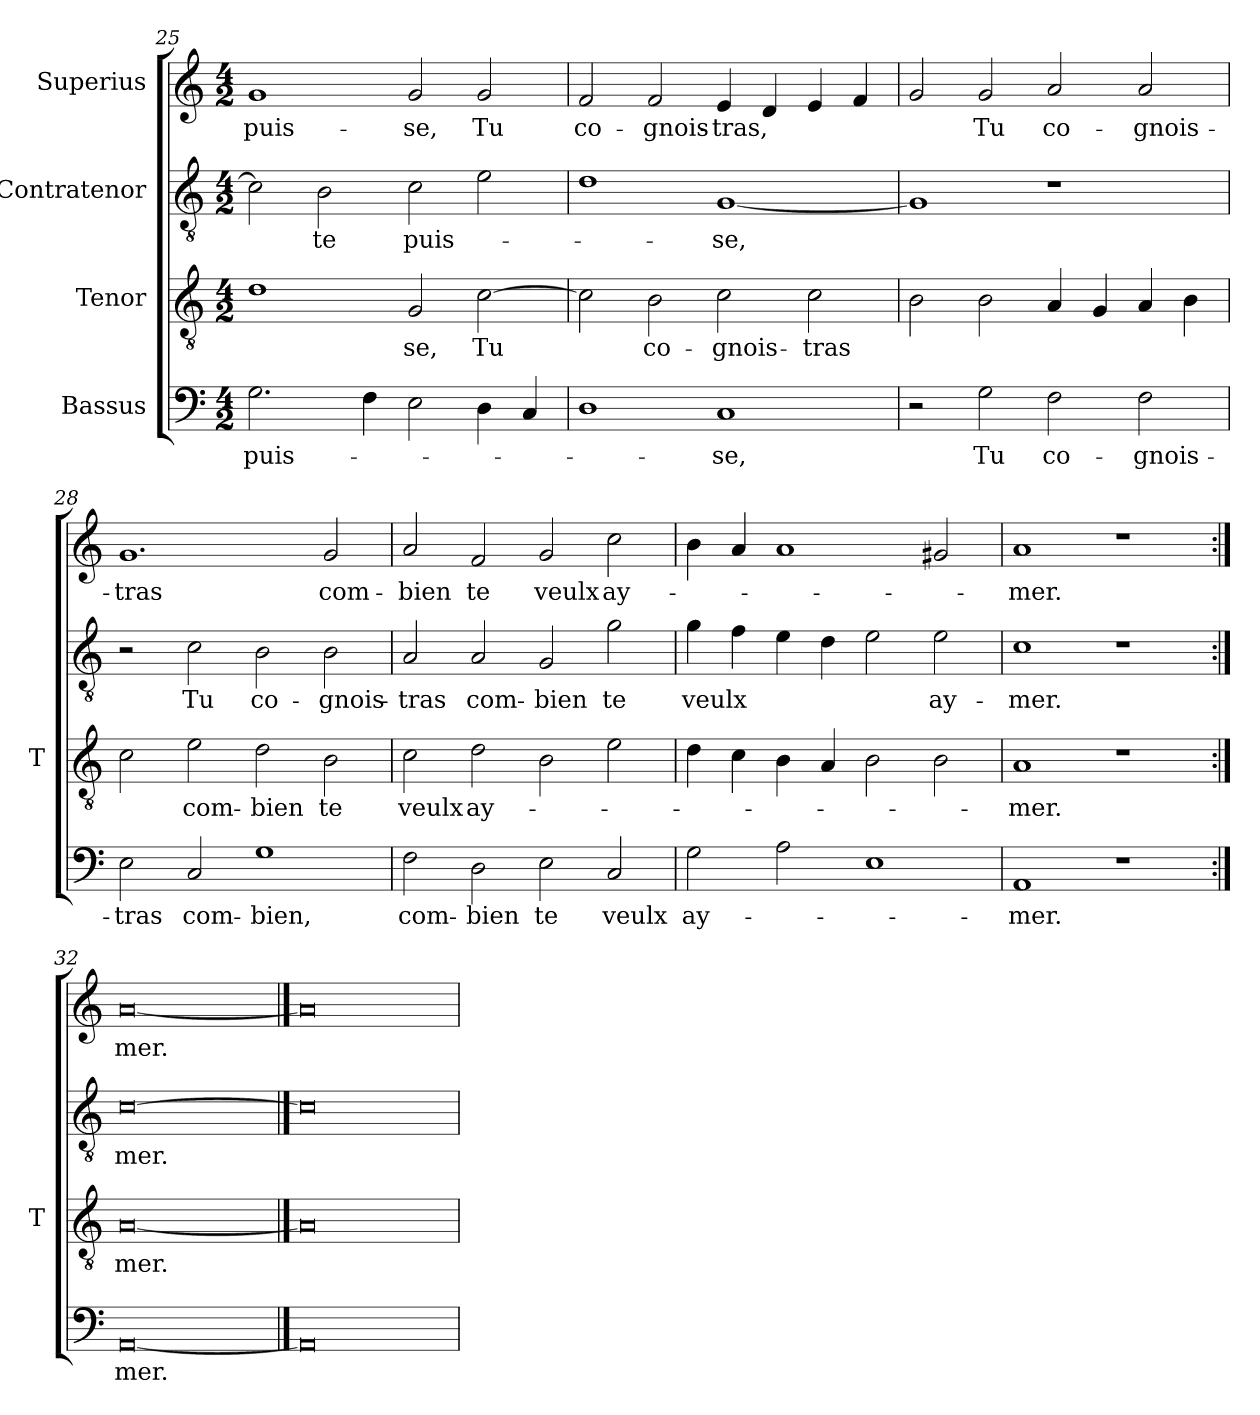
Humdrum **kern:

**kern	**text	**kern	**text	**kern	**text	**kern	**text
*part4	*part4	*part3	*part3	*part2	*part2	*part1	*part1
*staff4	*staff4	*staff3	*staff3	*staff2	*staff2	*staff1	*staff1
*I"Bassus	*	*I"Tenor	*	*I"Contratenor	*	*I"Superius	*
*	*	*I'T	*	*	*	*	*
*clefF4	*	*clefGv2	*	*clefGv2	*	*clefG2	*
*k[]	*	*k[]	*	*k[]	*	*k[]	*
*M4/2	*	*M4/2	*	*M4/2	*	*M4/2	*
=25	=25	=25	=25	=25	=25	=25	=25
2.G	puis-	1d	.	2c]	.	1g	puis-
.	.	.	.	2B	-te	.	.
4F	.	.	.	.	.	.	.
2E	.	2G	-se,	2c	puis-	2g	-se,
4D	.	[2c	-Tu	2e	.	2g	-Tu
4C	.	.	.	.	.	.	.
=26	=26	=26	=26	=26	=26	=26	=26
1D	.	2c]	.	1d	.	2f	co-
.	.	2B	co-	.	.	2f	gnois-
1C	-se,	2c	gnois-	[1G	-se,	4e	-tras,
.	.	.	.	.	.	4d	.
.	.	2c	-tras	.	.	4e	.
.	.	.	.	.	.	4f	.
=27	=27	=27	=27	=27	=27	=27	=27
2r	.	2B	.	1G]	.	2g	.
2G	-Tu	2B	.	.	.	2g	-Tu
2F	co-	4A	.	1r	.	2a	co-
.	.	4G	.	.	.	.	.
2F	gnois-	4A	.	.	.	2a	gnois-
.	.	4B	.	.	.	.	.
=28	=28	=28	=28	=28	=28	=28	=28
2E	-tras	2c	.	2r	.	1.g	-tras
2C	com-	2e	com-	2c	-Tu	.	.
1G	-bien,	2d	-bien	2B	co-	.	.
.	.	2B	-te	2B	gnois-	2g	com-
=29	=29	=29	=29	=29	=29	=29	=29
2F	com-	2c	-veulx	2A	-tras	2a	-bien
2D	-bien	2d	ay-	2A	com-	2f	-te
2E	-te	2B	.	2G	-bien	2g	-veulx
2C	-veulx	2e	.	2g	-te	2cc	ay-
=30	=30	=30	=30	=30	=30	=30	=30
2G	ay-	4d	.	4g	-veulx	4b	.
.	.	4c	.	4f	.	4a	.
2A	.	4B	.	4e	.	1a	.
.	.	4A	.	4d	.	.	.
1E	.	2B	.	2e	.	.	.
.	.	2B	.	2e	ay-	2g#X	.
=31	=31	=31	=31	=31	=31	=31	=31
1AA	-mer.	1A	-mer.	1c	-mer.	1a	-mer.
1r	.	1r	.	1r	.	1r	.
=32:|!	=32:|!	=32:|!	=32:|!	=32:|!	=32:|!	=32:|!	=32:|!
[0AA	-mer.	[0A	-mer.	[0c	-mer.	[0a	-mer.
==33	==33	==33	==33	==33	==33	==33	==33
0AA]	.	0A]	.	0c]	.	0a]	.
=	=	=	=	=	=	=	=
*-	*-	*-	*-	*-	*-	*-	*-
